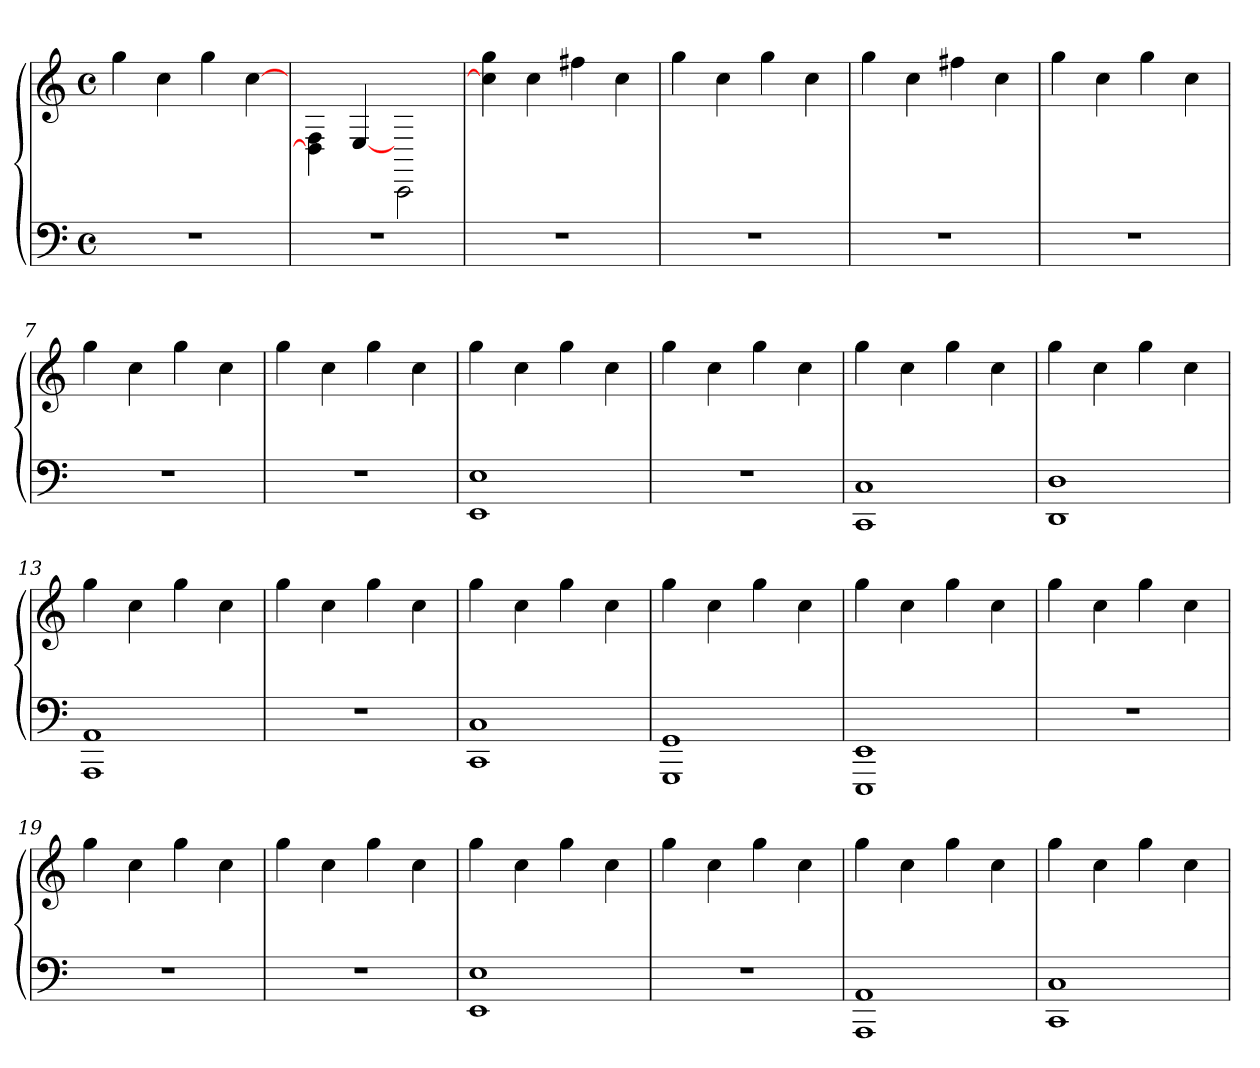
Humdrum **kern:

**kern	**kern	**dynam
*part1	*part1	*part1
*staff2	*staff1	*staff1/2
*clefF4	*clefG2	*
*k[]	*k[]	*
*M4/4	*M4/4	*
*met(c)	*met(c)	*
=1	=1	=1
!	!	!LO:DY:a
1r	4gg\	M.M. = 143
.	4cc\	.
.	4gg\	.
.	[4cc\	.
=2	=2	=2
1r	4D]\ 4F\	.
.	[4E/	.
.	2CC\	.
=3	=3	=3
1r	4cc]\ 4gg\	.
.	4cc\	.
.	4ff#X\	.
.	4cc\	.
=4	=4	=4
1r	4gg\	.
.	4cc\	.
.	4gg\	.
.	4cc\	.
=5	=5	=5
1r	4gg\	.
.	4cc\	.
.	4ff#X\	.
.	4cc\	.
=6	=6	=6
1r	4gg\	.
.	4cc\	.
.	4gg\	.
.	4cc\	.
=7	=7	=7
1r	4gg\	.
.	4cc\	.
.	4gg\	.
.	4cc\	.
=8	=8	=8
1r	4gg\	.
.	4cc\	.
.	4gg\	.
.	4cc\	.
!!LO:LB:g=z
=9	=9	=9
1EE 1E	4gg\	.
.	4cc\	.
.	4gg\	.
.	4cc\	.
=10	=10	=10
1r	4gg\	.
.	4cc\	.
.	4gg\	.
.	4cc\	.
=11	=11	=11
1CC 1C	4gg\	.
.	4cc\	.
.	4gg\	.
.	4cc\	.
=12	=12	=12
1DD 1D	4gg\	.
.	4cc\	.
.	4gg\	.
.	4cc\	.
=13	=13	=13
1AAA 1AA	4gg\	.
.	4cc\	.
.	4gg\	.
.	4cc\	.
=14	=14	=14
1r	4gg\	.
.	4cc\	.
.	4gg\	.
.	4cc\	.
=15	=15	=15
1CC 1C	4gg\	.
.	4cc\	.
.	4gg\	.
.	4cc\	.
=16	=16	=16
1GGG 1GG	4gg\	.
.	4cc\	.
.	4gg\	.
.	4cc\	.
=17	=17	=17
1EEE 1EE	4gg\	.
.	4cc\	.
.	4gg\	.
.	4cc\	.
!!LO:LB:g=z
=18	=18	=18
1r	4gg\	.
.	4cc\	.
.	4gg\	.
.	4cc\	.
=19	=19	=19
1r	4gg\	.
.	4cc\	.
.	4gg\	.
.	4cc\	.
=20	=20	=20
1r	4gg\	.
.	4cc\	.
.	4gg\	.
.	4cc\	.
=21	=21	=21
1EE 1E	4gg\	.
.	4cc\	.
.	4gg\	.
.	4cc\	.
=22	=22	=22
1r	4gg\	.
.	4cc\	.
.	4gg\	.
.	4cc\	.
=23	=23	=23
1AAA 1AA	4gg\	.
.	4cc\	.
.	4gg\	.
.	4cc\	.
=24	=24	=24
1CC 1C	4gg\	.
.	4cc\	.
.	4gg\	.
.	4cc\	.
=	=	=
*-	*-	*-
